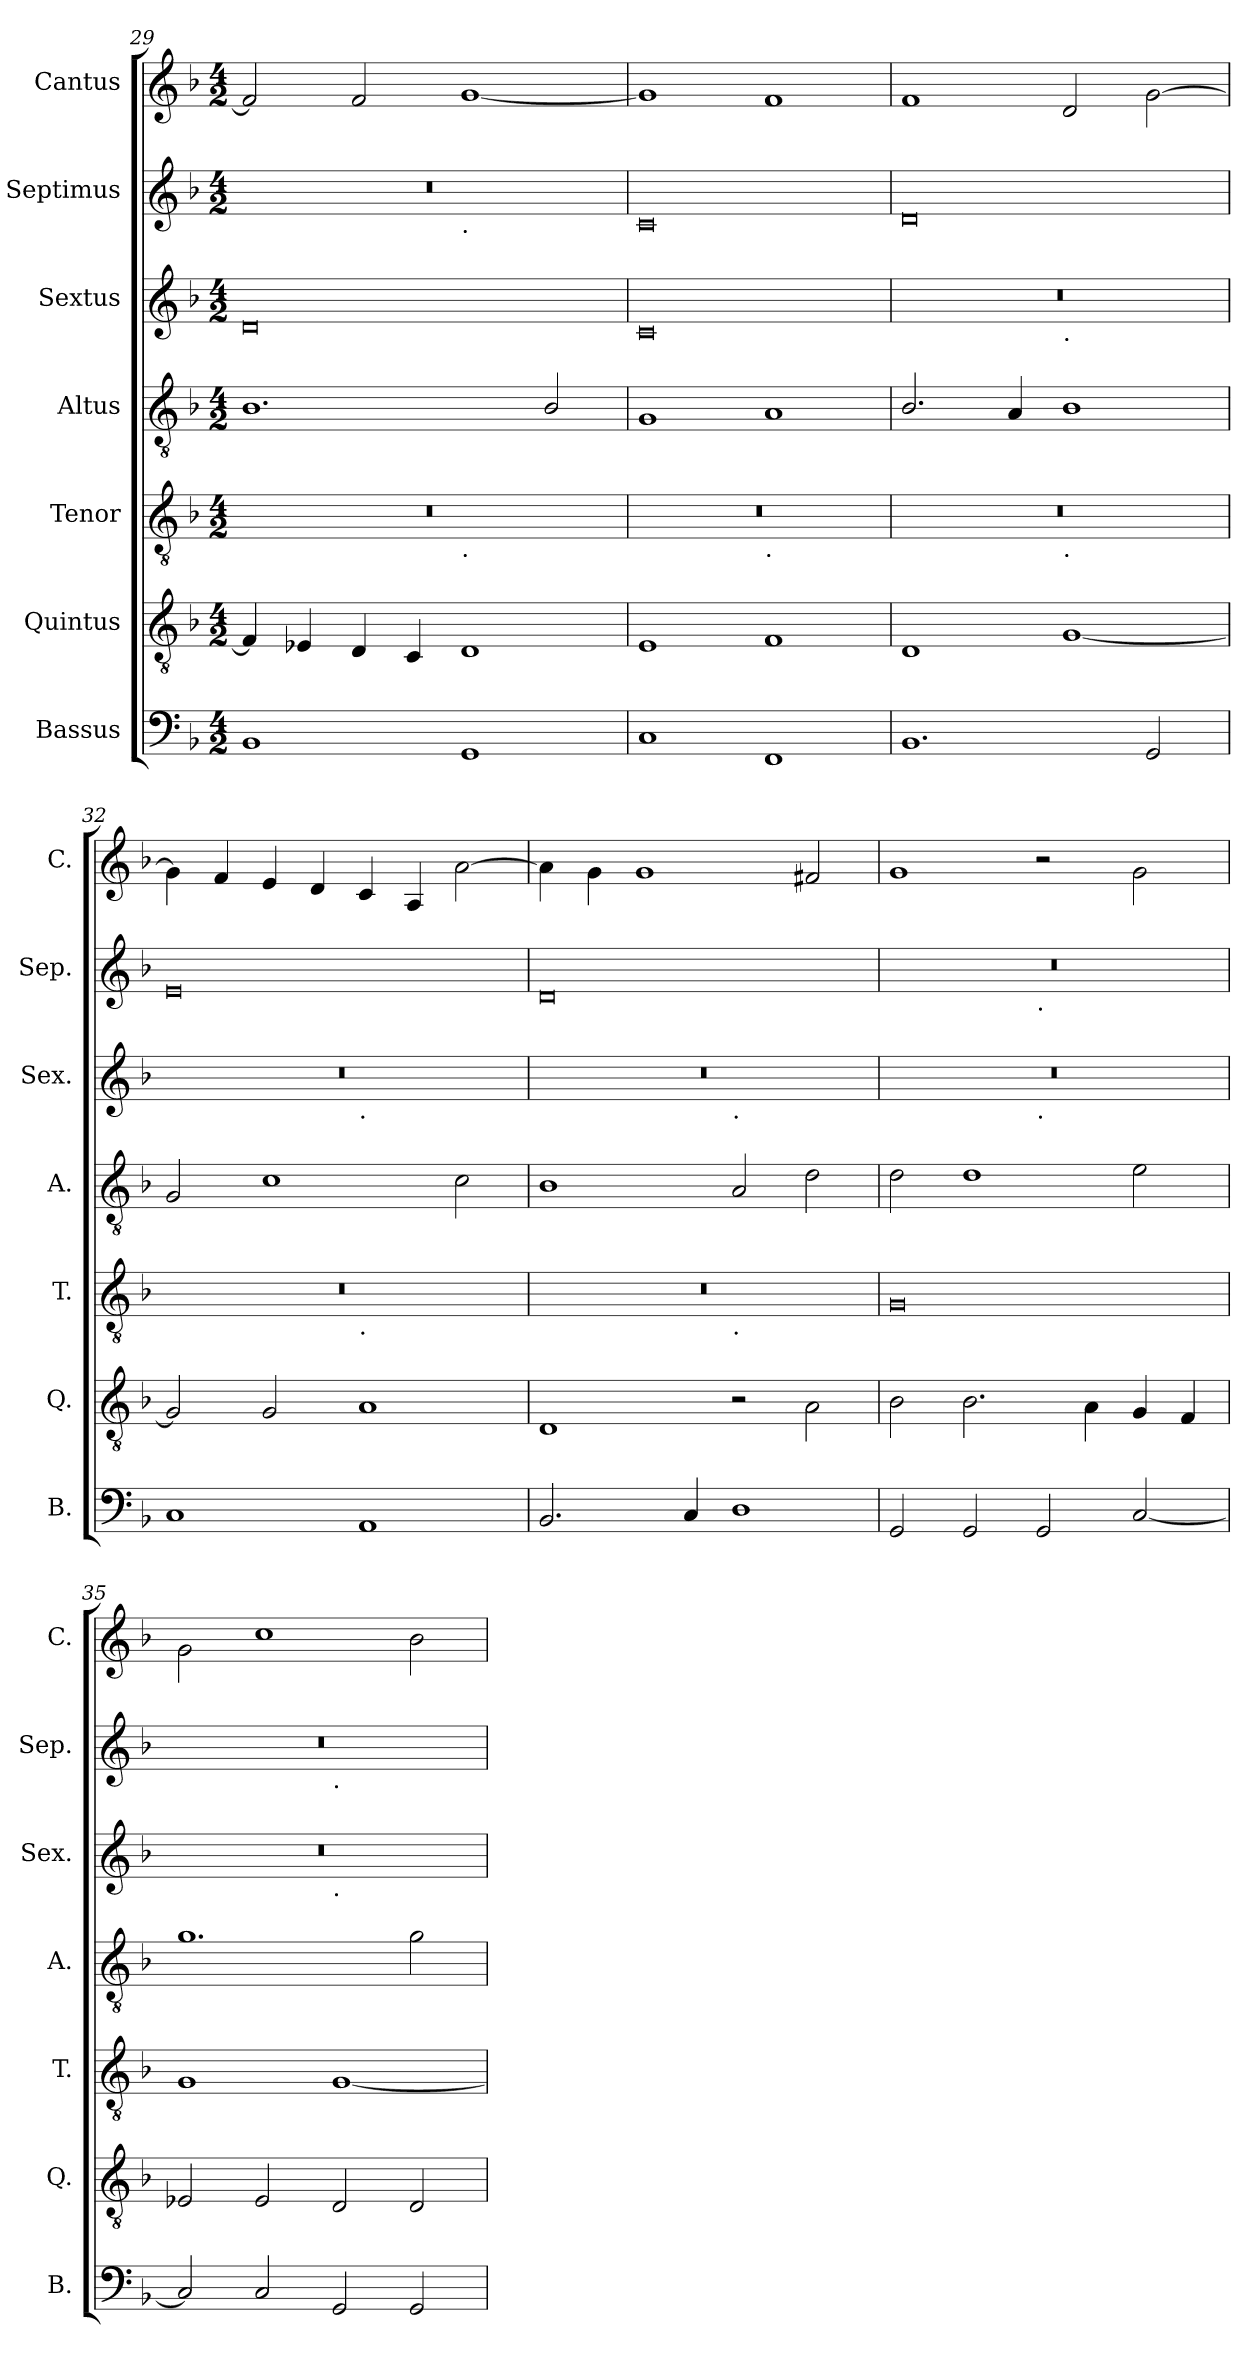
**kern	**kern	**kern	**kern	**kern	**kern	**kern
*part7	*part6	*part5	*part4	*part3	*part2	*part1
*staff7	*staff6	*staff5	*staff4	*staff3	*staff2	*staff1
*I"Bassus	*I"Quintus	*I"Tenor	*I"Altus	*I"Sextus	*I"Septimus	*I"Cantus
*I'B.	*I'Q.	*I'T.	*I'A.	*I'Sex.	*I'Sep.	*I'C.
*clefF4	*clefGv2	*clefGv2	*clefGv2	*clefG2	*clefG2	*clefG2
*k[b-]	*k[b-]	*k[b-]	*k[b-]	*k[b-]	*k[b-]	*k[b-]
*F:	*F:	*F:	*F:	*F:	*F:	*F:
*M4/2	*M4/2	*M4/2	*M4/2	*M4/2	*M4/2	*M4/2
=29	=29	=29	=29	=29	=29	=29
*	*	*^	*	*	*^	*
1BB-	4F/]	0r	1ryy	1.B-	0d	0r	1ryy	2f/]
.	4E-X/	.	.	.	.	.	.	.
.	4D/	.	.	.	.	.	.	2f/
.	4C/	.	.	.	.	.	.	.
!	!	!	!	!	!	!	!LO:TX:b:t=.	!
!	!	!	!LO:TX:b:t=.	!	!	!	!	!
1GG	1D	.	1ryy	.	.	.	1ryy	[1g
.	.	.	.	2B-/	.	.	.	.
*	*	*	*	*	*	*v	*v	*
=30	=30	=30	=30	=30	=30	=30	=30
1C	1E	0r	1ryy	1G	0c	0c	1g]
!	!	!	!LO:TX:b:t=.	!	!	!	!
1FF	1F	.	1ryy	1A	.	.	1f
=31	=31	=31	=31	=31	=31	=31	=31
*	*	*	*	*	*^	*	*
1.BB-	1D	0r	1ryy	2.B-/	0r	1ryy	0d	1f
.	.	.	.	4A/	.	.	.	.
!	!	!	!	!	!	!LO:TX:b:t=.	!	!
!	!	!	!LO:TX:b:t=.	!	!	!	!	!
.	[1G	.	1ryy	1B-	.	1ryy	.	2d/
2GG/	.	.	.	.	.	.	.	[2g\
!!LO:LB:g=z
=32	=32	=32	=32	=32	=32	=32	=32	=32
1C	2G/]	0r	1ryy	2G/	0r	1ryy	0e	4g\]
.	.	.	.	.	.	.	.	4f/
.	2G/	.	.	1c	.	.	.	4e/
.	.	.	.	.	.	.	.	4d/
!	!	!	!	!	!	!LO:TX:b:t=.	!	!
!	!	!	!LO:TX:b:t=.	!	!	!	!	!
1AA	1A	.	1ryy	.	.	1ryy	.	4c/
.	.	.	.	.	.	.	.	4A/
.	.	.	.	2c\	.	.	.	[2a\
=33	=33	=33	=33	=33	=33	=33	=33	=33
2.BB-/	1D	0r	1ryy	1B-	0r	1ryy	0d	4a\]
.	.	.	.	.	.	.	.	4g\
.	.	.	.	.	.	.	.	1g
4C/	.	.	.	.	.	.	.	.
!	!	!	!	!	!	!LO:TX:b:t=.	!	!
!	!	!	!LO:TX:b:t=.	!	!	!	!	!
1D	2r	.	1ryy	2A/	.	1ryy	.	.
.	2A\	.	.	2d\	.	.	.	2f#X/
*	*	*v	*v	*	*	*	*	*
=34	=34	=34	=34	=34	=34	=34	=34
*	*	*	*	*	*	*^	*
2GG/	2B-\	0G	2d\	0r	1ryy	0r	1ryy	1g
2GG/	2.B-\	.	1d	.	.	.	.	.
!	!	!	!	!	!	!	!LO:TX:b:t=.	!
!	!	!	!	!	!LO:TX:b:t=.	!	!	!
2GG/	.	.	.	.	1ryy	.	1ryy	2r
.	4A\	.	.	.	.	.	.	.
[2C/	4G/	.	2e\	.	.	.	.	2g\
.	4F/	.	.	.	.	.	.	.
=35	=35	=35	=35	=35	=35	=35	=35	=35
2C/]	2E-X/	1G	1.g	0r	1ryy	0r	1ryy	2g\
2C/	2E-/	.	.	.	.	.	.	1cc
!	!	!	!	!	!	!	!LO:TX:b:t=.	!
!	!	!	!	!	!LO:TX:b:t=.	!	!	!
2GG/	2D/	[1G	.	.	1ryy	.	1ryy	.
2GG/	2D/	.	2g\	.	.	.	.	2b-\
*	*	*	*	*v	*v	*	*	*
*	*	*	*	*	*v	*v	*
=	=	=	=	=	=	=
*-	*-	*-	*-	*-	*-	*-
